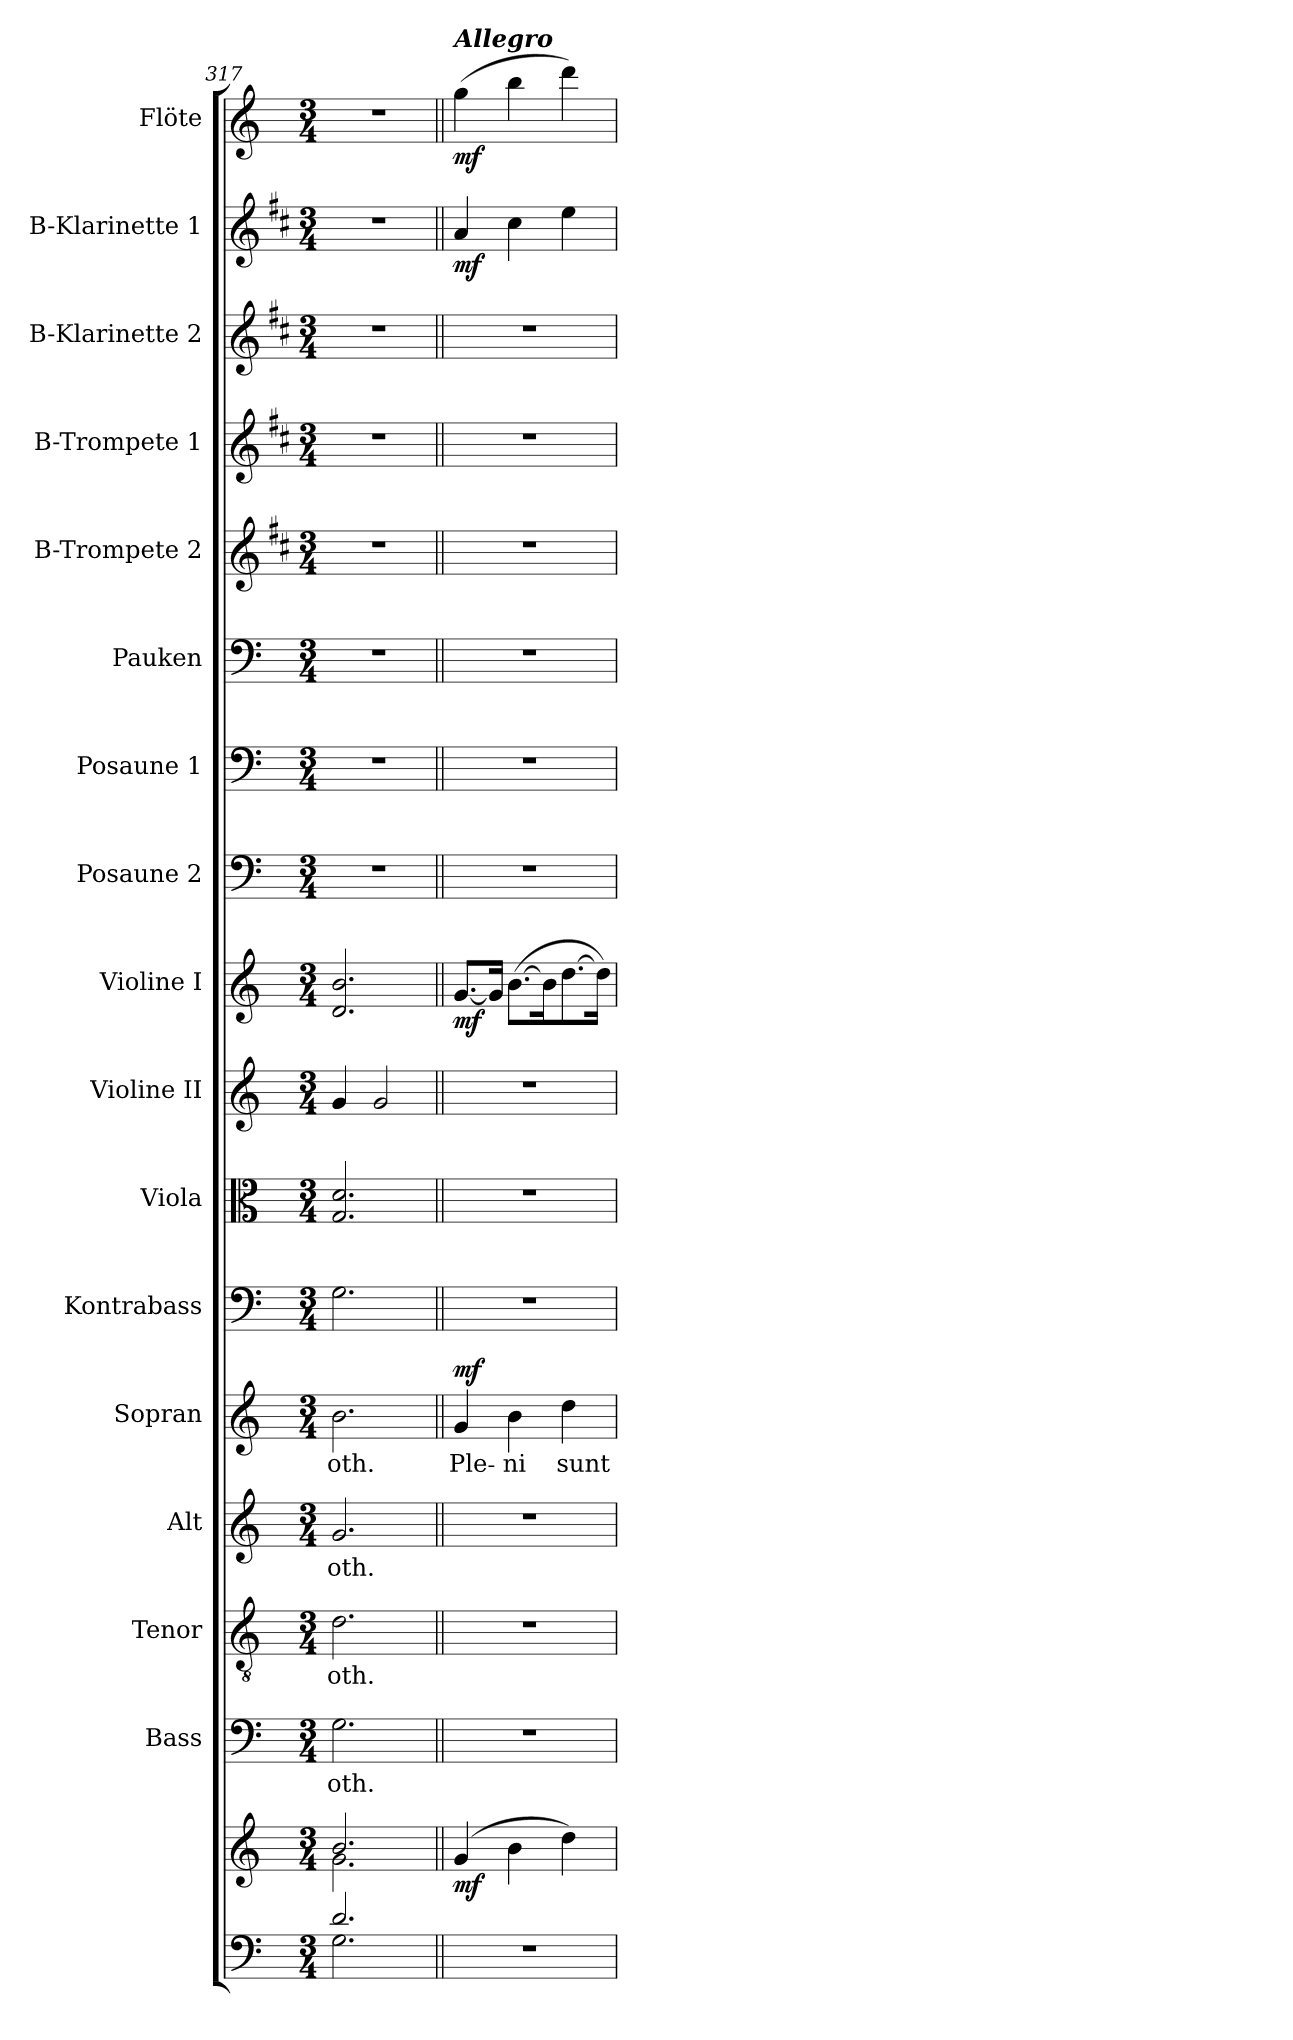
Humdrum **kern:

**kern	**kern	**dynam	**kern	**text	**kern	**text	**kern	**text	**kern	**text	**dynam	**kern	**kern	**kern	**kern	**dynam	**kern	**kern	**kern	**kern	**kern	**kern	**kern	**dynam	**kern	**dynam
*part17	*part17	*part17	*part16	*part16	*part15	*part15	*part14	*part14	*part13	*part13	*part13	*part12	*part11	*part10	*part9	*part9	*part8	*part7	*part6	*part5	*part4	*part3	*part2	*part2	*part1	*part1
*staff18	*staff17	*staff17/18	*staff16	*staff16	*staff15	*staff15	*staff14	*staff14	*staff13	*staff13	*staff13	*staff12	*staff11	*staff10	*staff9	*staff9	*staff8	*staff7	*staff6	*staff5	*staff4	*staff3	*staff2	*staff2	*staff1	*staff1
*	*	*	*I"Bass	*	*I"Tenor	*	*I"Alt	*	*I"Sopran	*	*	*I"Kontrabass	*I"Viola	*I"Violine II	*I"Violine I	*	*I"Posaune 2	*I"Posaune 1	*I"Pauken	*I"B-Trompete 2	*I"B-Trompete 1	*I"B-Klarinette 2	*I"B-Klarinette 1	*	*I"Flöte	*
*	*	*	*I'B.	*	*I'T.	*	*I'A.	*	*I'S.	*	*	*I'Kb.	*I'Vla.	*I'Vl. II	*I'Vl. I	*	*I'Pos. 2	*I'Pos. 1	*I'Pk.	*I'B Trp. 2	*I'B Trp. 1	*I'B Kl. 2	*I'B Kl. 1	*	*I'Fl.	*
*clefF4	*clefG2	*	*clefF4	*	*clefGv2	*	*clefG2	*	*clefG2	*	*	*clefF4	*clefC3	*clefG2	*clefG2	*	*clefF4	*clefF4	*clefF4	*clefG2	*clefG2	*clefG2	*clefG2	*	*clefG2	*
*	*	*	*	*	*	*	*	*	*	*	*	*ITrd7c12	*	*	*	*	*	*	*	*ITrd1c2	*ITrd1c2	*ITrd1c2	*ITrd1c2	*	*	*
*k[]	*k[]	*	*k[]	*	*k[]	*	*k[]	*	*k[]	*	*	*k[]	*k[]	*k[]	*k[]	*	*k[]	*k[]	*k[]	*k[]	*k[]	*k[]	*k[]	*	*k[]	*
*C:	*C:	*	*C:	*	*C:	*	*C:	*	*C:	*	*	*C:	*C:	*C:	*C:	*	*C:	*C:	*C:	*C:	*C:	*C:	*C:	*	*C:	*
*M3/4	*M3/4	*	*M3/4	*	*M3/4	*	*M3/4	*	*M3/4	*	*	*M3/4	*M3/4	*M3/4	*M3/4	*	*M3/4	*M3/4	*M3/4	*M3/4	*M3/4	*M3/4	*M3/4	*	*M3/4	*
=317	=317	=317	=317	=317	=317	=317	=317	=317	=317	=317	=317	=317	=317	=317	=317	=317	=317	=317	=317	=317	=317	=317	=317	=317	=317	=317
*^	*^	*	*	*	*	*	*	*	*	*	*	*	*	*	*	*	*	*	*	*	*	*	*	*	*	*
!	!	!	!	!	!	!LO:LY:b	!	!LO:LY:b	!	!LO:LY:b	!	!LO:LY:b	!	!	!	!	!	!	!	!	!	!	!	!	!LO:N:vis=1	!	!	!
2.d/	2.G\	2.b/	2.g\	.	2.G\	-oth.	2.d\	-oth.	2.g/	-oth.	2.b\	-oth.	.	2.GG\	2.G/ 2.d/	4g/	2.d/ 2.b/	.	2.r	2.r	2.r	2.r	2.r	2.r	2.r	.	2.r	.
.	.	.	.	.	.	.	.	.	.	.	.	.	.	.	.	2g/	.	.	.	.	.	.	.	.	.	.	.	.
*v	*v	*	*	*	*	*	*	*	*	*	*	*	*	*	*	*	*	*	*	*	*	*	*	*	*	*	*	*
*	*v	*v	*	*	*	*	*	*	*	*	*	*	*	*	*	*	*	*	*	*	*	*	*	*	*	*	*
=318||	=318||	=318||	=318||	=318||	=318||	=318||	=318||	=318||	=318||	=318||	=318||	=318||	=318||	=318||	=318||	=318||	=318||	=318||	=318||	=318||	=318||	=318||	=318||	=318||	=318||	=318||
!	!	!	!	!	!	!	!	!	!	!	!	!	!	!	!	!	!	!	!	!	!	!	!	!	!LO:TX:a:Bi:t=Allegro	!
!	!	!LO:DY:b	!	!	!	!	!	!	!	!LO:LY:b	!LO:DY:a	!	!	!	!	!LO:DY:b	!	!	!	!	!	!	!	!LO:DY:b	!	!LO:DY:b
2.r	(4g/	mf	2.r	.	2.r	.	2.r	.	4g/	Ple-	mf	2.r	2.r	2.r	[8.g/L	mf	2.r	2.r	2.r	2.r	2.r	2.r	4g/	mf	(>4gg\	mf
.	.	.	.	.	.	.	.	.	.	.	.	.	.	.	16g/Jk]	.	.	.	.	.	.	.	.	.	.	.
!	!	!	!	!	!	!	!	!	!	!LO:LY:b	!	!	!	!	!	!	!	!	!	!	!	!	!	!	!	!
.	4b\	.	.	.	.	.	.	.	4b\	-ni	.	.	.	.	(>[8.b\L	.	.	.	.	.	.	.	4b\	.	4bb\	.
.	.	.	.	.	.	.	.	.	.	.	.	.	.	.	16b\k]	.	.	.	.	.	.	.	.	.	.	.
!	!	!	!	!	!	!	!	!	!	!LO:LY:b	!	!	!	!	!	!	!	!	!	!	!	!	!	!	!	!
.	4dd\)	.	.	.	.	.	.	.	4dd\	sunt	.	.	.	.	[8.dd\	.	.	.	.	.	.	.	4dd\	.	4ddd\)	.
.	.	.	.	.	.	.	.	.	.	.	.	.	.	.	16dd\Jk])	.	.	.	.	.	.	.	.	.	.	.
=	=	=	=	=	=	=	=	=	=	=	=	=	=	=	=	=	=	=	=	=	=	=	=	=	=	=
*-	*-	*-	*-	*-	*-	*-	*-	*-	*-	*-	*-	*-	*-	*-	*-	*-	*-	*-	*-	*-	*-	*-	*-	*-	*-	*-
